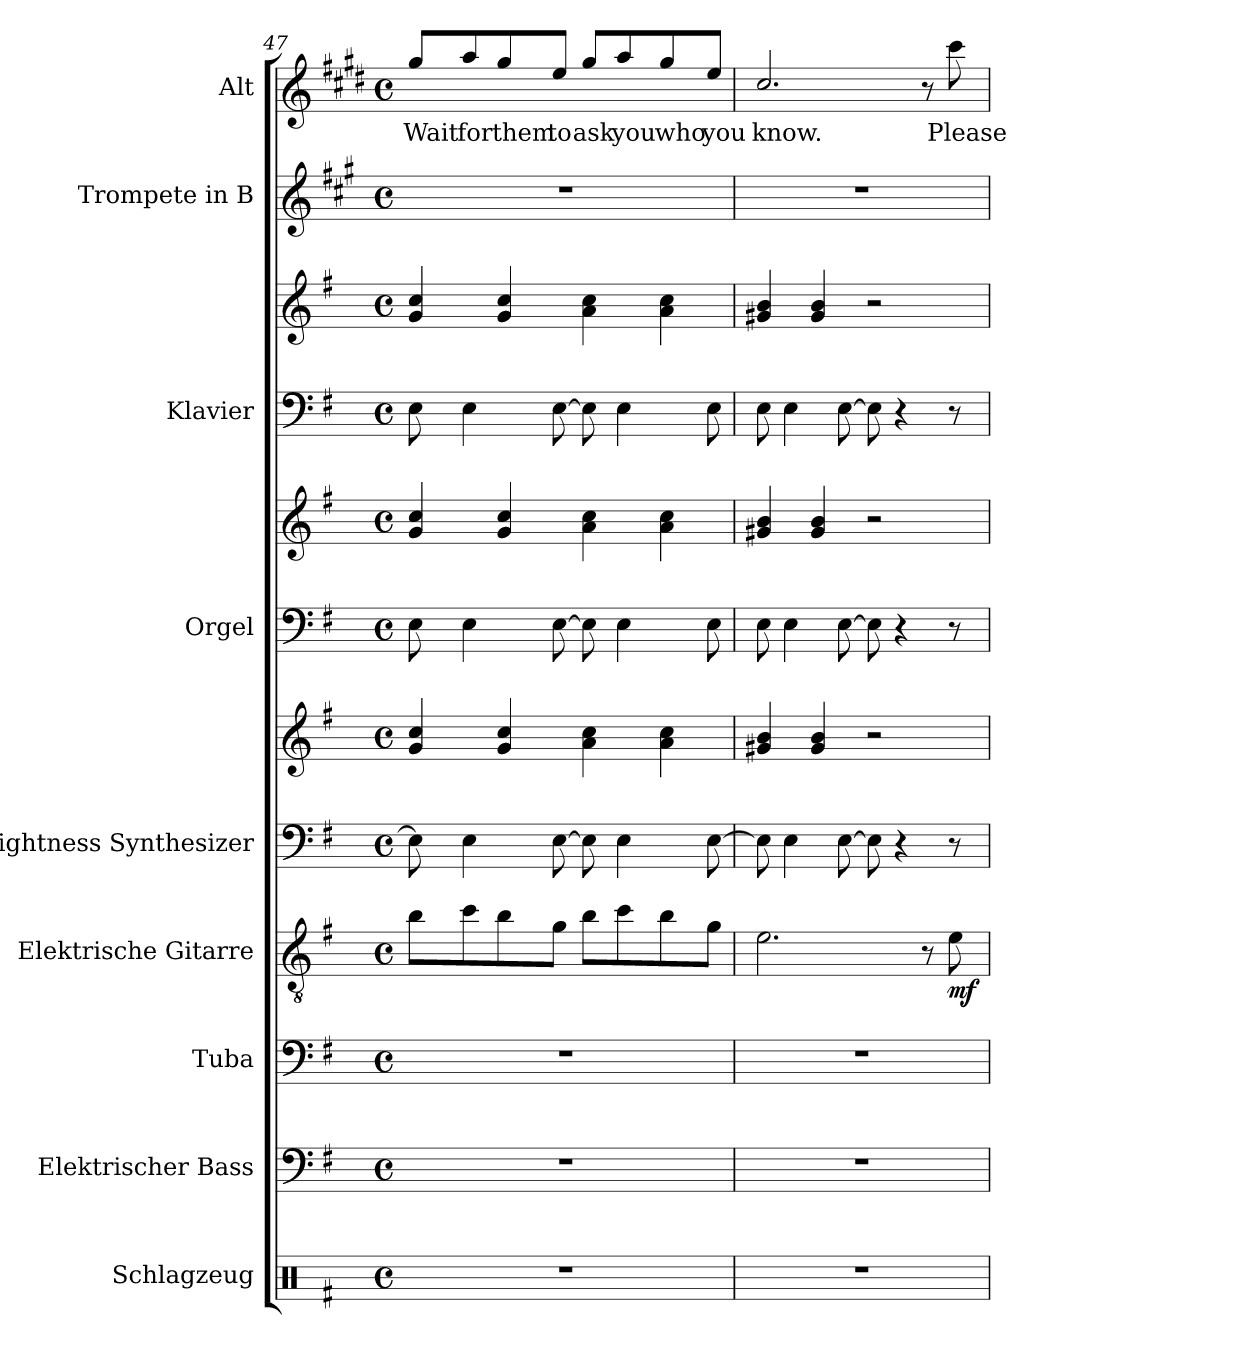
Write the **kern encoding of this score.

**kern	**kern	**kern	**kern	**dynam	**kern	**kern	**kern	**kern	**kern	**kern	**kern	**kern	**text
*part9	*part8	*part7	*part6	*part6	*part5	*part5	*part4	*part4	*part3	*part3	*part2	*part1	*part1
*staff12	*staff11	*staff10	*staff9	*staff9	*staff8	*staff7	*staff6	*staff5	*staff4	*staff3	*staff2	*staff1	*staff1
*I"Schlagzeug	*I"Elektrischer Bass	*I"Tuba	*I"Elektrische Gitarre	*	*I"Brightness Synthesizer	*	*I"Orgel	*	*I"Klavier	*	*I"Trompete in B	*I"Alt	*
*I'Schlgz.	*I'E. B.	*I'Tba.	*I'E-Git.	*	*I'Synth.	*	*I'Org.	*	*I'Klav.	*	*	*I'A.	*
!!LO:PB:g=z
*clefX	*clefF4	*clefF4	*clefGv2	*	*clefF4	*clefG2	*clefF4	*clefG2	*clefF4	*clefG2	*clefG2	*clefG2	*
*	*ITrd7c12	*	*	*	*	*	*	*	*	*	*ITrd1c2	*ITrd5c9	*
*k[f#]	*k[f#]	*k[f#]	*k[f#]	*	*k[f#]	*k[f#]	*k[f#]	*k[f#]	*k[f#]	*k[f#]	*k[f#]	*k[f#]	*
*M4/4	*M4/4	*M4/4	*M4/4	*	*M4/4	*M4/4	*M4/4	*M4/4	*M4/4	*M4/4	*M4/4	*M4/4	*
*met(c)	*met(c)	*met(c)	*met(c)	*	*met(c)	*met(c)	*met(c)	*met(c)	*met(c)	*met(c)	*met(c)	*met(c)	*
=47	=47	=47	=47	=47	=47	=47	=47	=47	=47	=47	=47	=47	=47
!	!	!	!	!	!	!	!	!	!	!	!	!	!LO:LY:b
1r	1r	1r	8b\L	.	8E\]	4g/ 4cc/	8E\	4g/ 4cc/	8E\	4g/ 4cc/	1r	8b/L	Wait
!	!	!	!	!	!	!	!	!	!	!	!	!	!LO:LY:b
.	.	.	8cc\	.	4E\	.	4E\	.	4E\	.	.	8cc/	for
!	!	!	!	!	!	!	!	!	!	!	!	!	!LO:LY:b
.	.	.	8b\	.	.	4g/ 4cc/	.	4g/ 4cc/	.	4g/ 4cc/	.	8b/	them
!	!	!	!	!	!	!	!	!	!	!	!	!	!LO:LY:b
.	.	.	8g\J	.	[8E\	.	[8E\	.	[8E\	.	.	8g/J	to
!	!	!	!	!	!	!	!	!	!	!	!	!	!LO:LY:b
.	.	.	8b\L	.	8E\]	4a\ 4cc\	8E\]	4a\ 4cc\	8E\]	4a\ 4cc\	.	8b/L	ask
!	!	!	!	!	!	!	!	!	!	!	!	!	!LO:LY:b
.	.	.	8cc\	.	4E\	.	4E\	.	4E\	.	.	8cc/	you
!	!	!	!	!	!	!	!	!	!	!	!	!	!LO:LY:b
.	.	.	8b\	.	.	4a\ 4cc\	.	4a\ 4cc\	.	4a\ 4cc\	.	8b/	who
!	!	!	!	!	!	!	!	!	!	!	!	!	!LO:LY:b
.	.	.	8g\J	.	[8E\	.	8E\	.	8E\	.	.	8g/J	you
=48	=48	=48	=48	=48	=48	=48	=48	=48	=48	=48	=48	=48	=48
!	!	!	!	!	!	!	!	!	!	!	!	!	!LO:LY:b
1r	1r	1r	2.e\	.	8E\]	4g#X/ 4b/	8E\	4g#X/ 4b/	8E\	4g#X/ 4b/	1r	2.e/	know.
.	.	.	.	.	4E\	.	4E\	.	4E\	.	.	.	.
.	.	.	.	.	.	4g#/ 4b/	.	4g#/ 4b/	.	4g#/ 4b/	.	.	.
.	.	.	.	.	[8E\	.	[8E\	.	[8E\	.	.	.	.
.	.	.	.	.	8E\]	2r	8E\]	2r	8E\]	2r	.	.	.
.	.	.	.	.	4r	.	4r	.	4r	.	.	.	.
.	.	.	8r	.	.	.	.	.	.	.	.	8r	.
!	!	!	!	!LO:DY:b	!	!	!	!	!	!	!	!	!LO:LY:b
.	.	.	8e\	mf	8r	.	8r	.	8r	.	.	8ee\	Please
=	=	=	=	=	=	=	=	=	=	=	=	=	=
*-	*-	*-	*-	*-	*-	*-	*-	*-	*-	*-	*-	*-	*-
